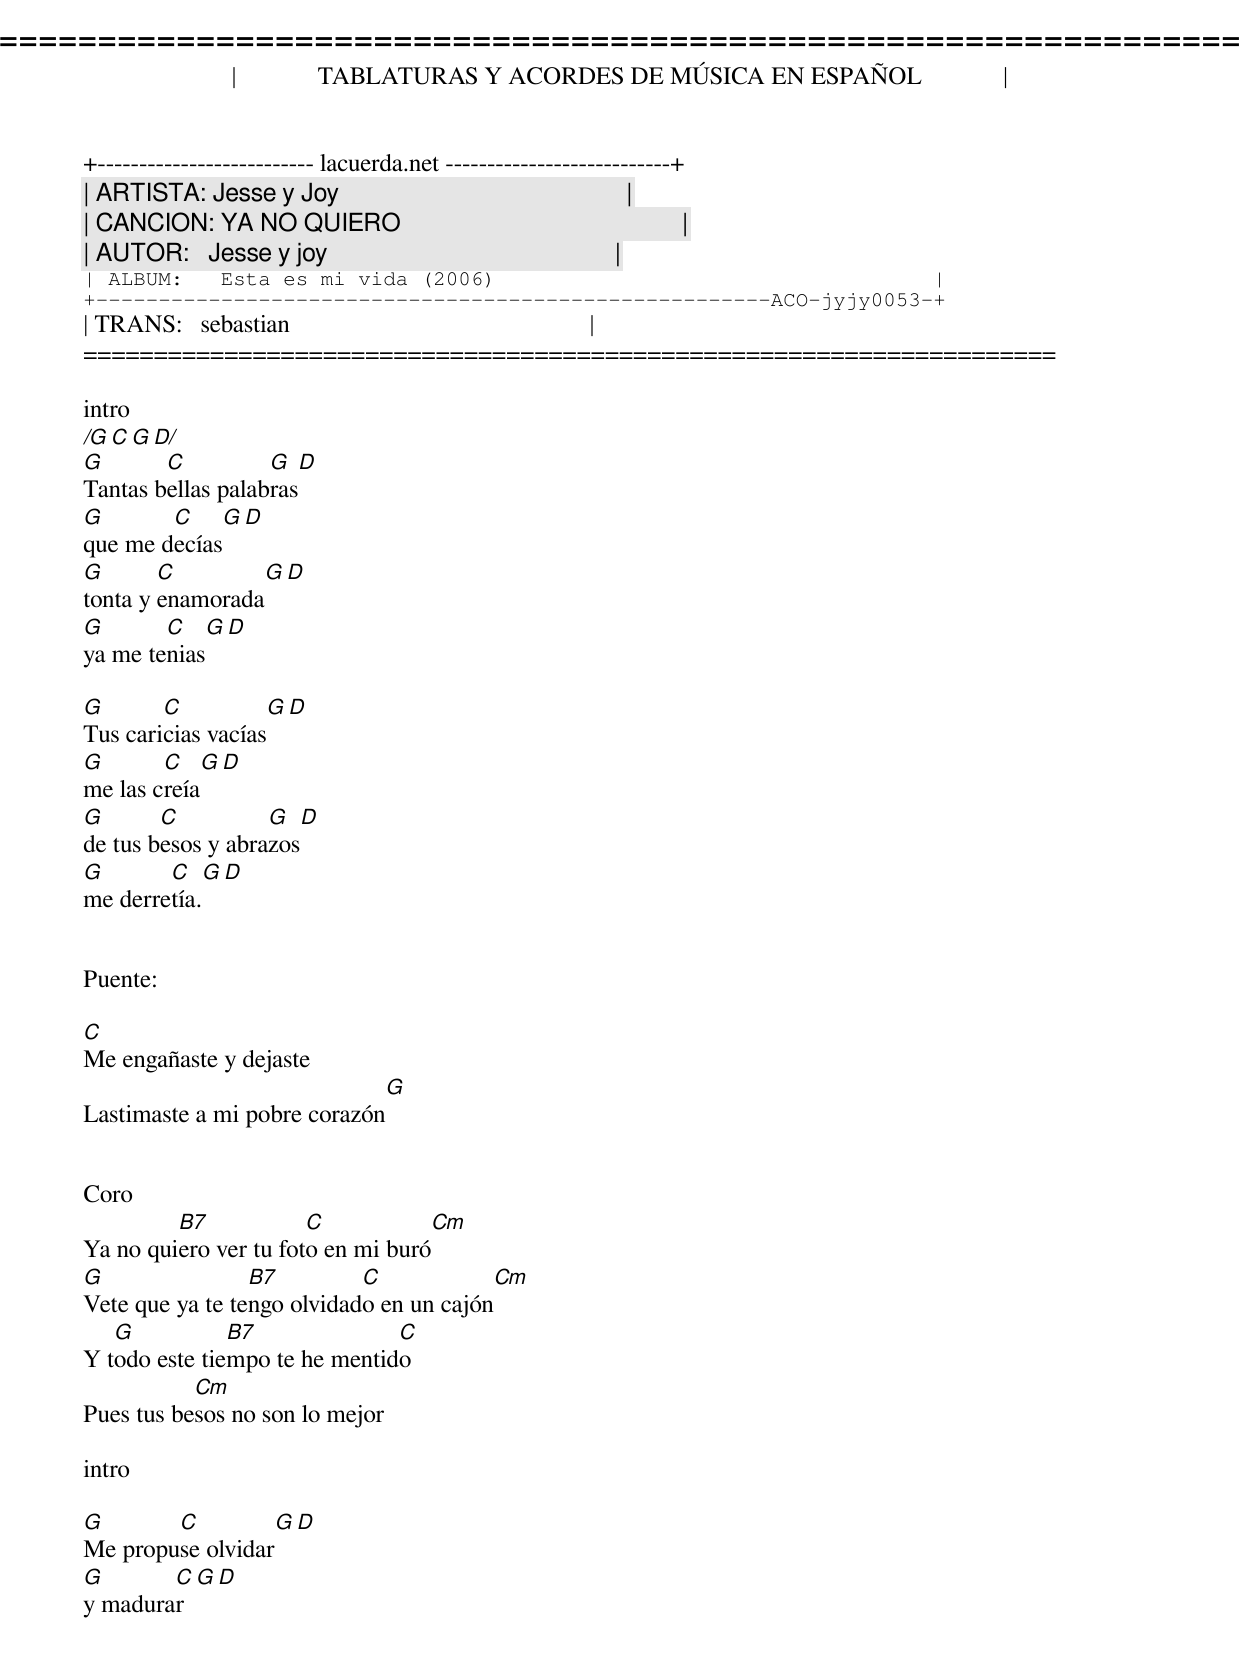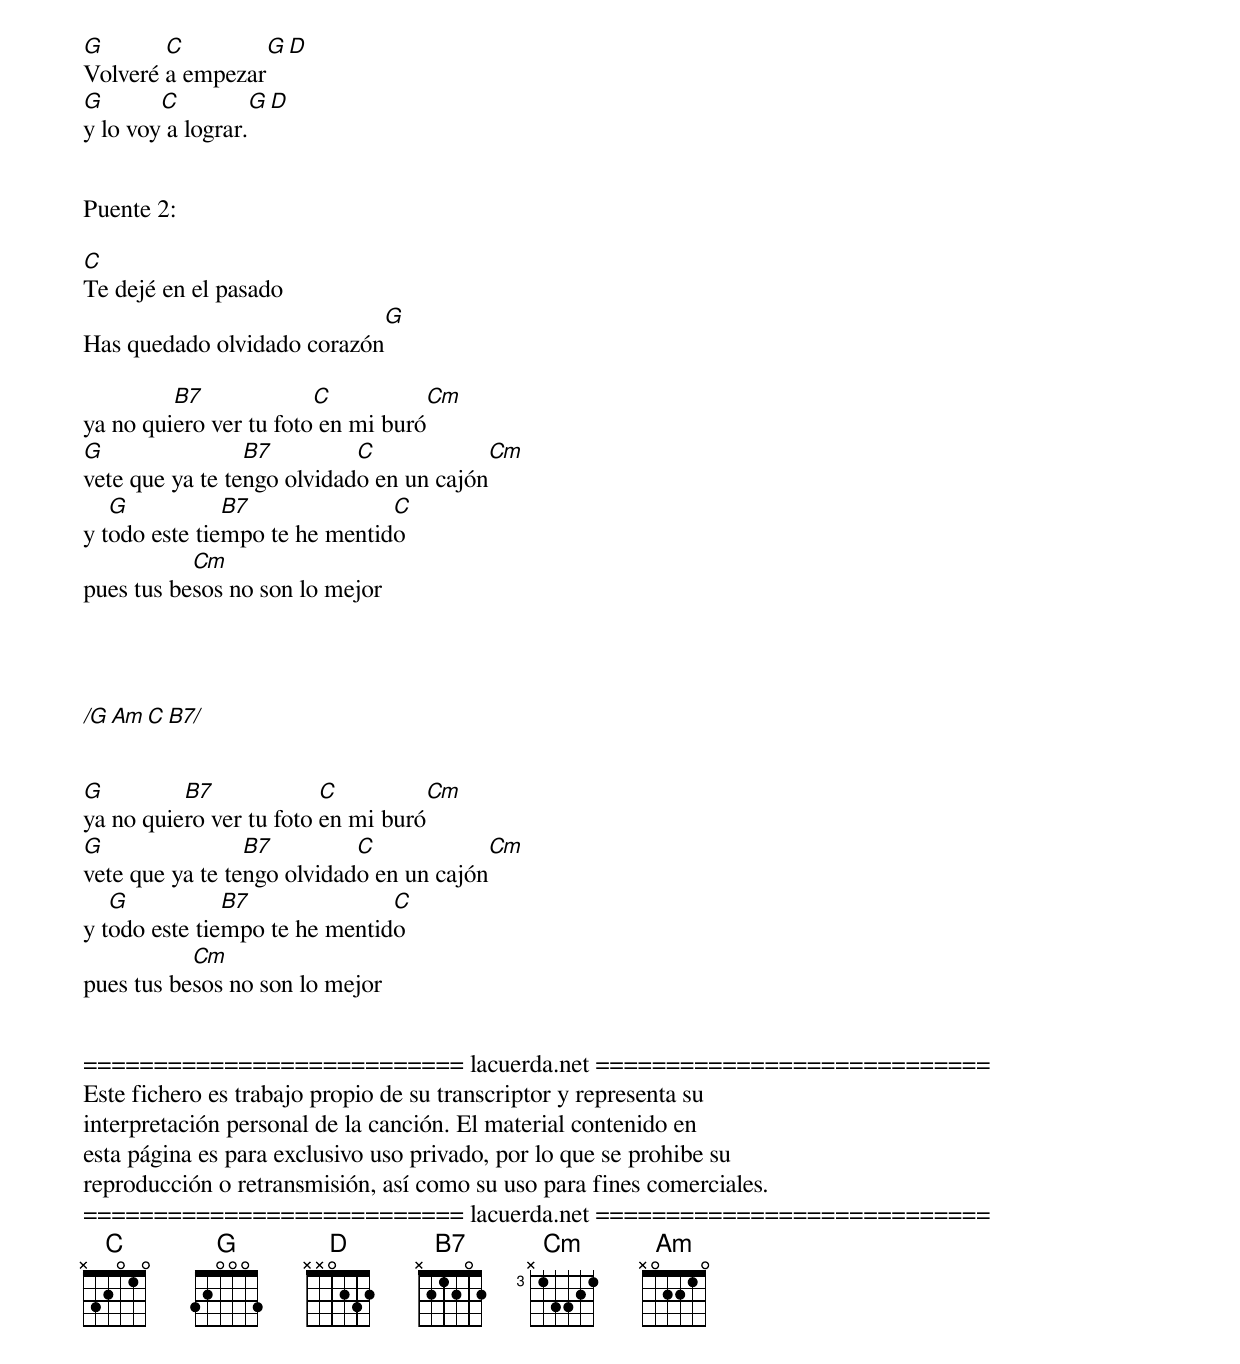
=====================================================================
|             TABLATURAS Y ACORDES DE MÚSICA EN ESPAÑOL             |
+-------------------------- lacuerda.net ---------------------------+
| ARTISTA: Jesse y Joy                                              |
| CANCION: YA NO QUIERO                                             |
| AUTOR:   Jesse y joy                                              |
| ALBUM:   Esta es mi vida (2006)                                   |
+------------------------------------------------------ACO-jyjy0053-+
| TRANS:   sebastian                                                |
=====================================================================

intro
/G C G D/
G       C          G     D
Tantas bellas palabras
G       C          G     D
que me decías
G       C          G     D
tonta y enamorada
G       C          G     D
ya me tenias

G       C          G     D
Tus caricias vacías
G       C          G     D
me las creía
G       C          G     D
de tus besos y abrazos
G       C          G     D
me derretía.


Puente:

C
Me engañaste y dejaste
                                  G
Lastimaste a mi pobre corazón


Coro
         B7            C           Cm
Ya no quiero ver tu foto en mi buró
G                B7         C             Cm
Vete que ya te tengo olvidado en un cajón
   G           B7              C
Y todo este tiempo te he mentido
           Cm
Pues tus besos no son lo mejor

intro

G       C          G     D
Me propuse olvidar
G       C          G     D
y madurar
G       C          G     D
Volveré a empezar
G       C          G     D
y lo voy a lograr.


Puente 2:

C
Te dejé en el pasado
                               G
Has quedado olvidado corazón

         B7             C           Cm
ya no quiero ver tu foto en mi buró
G                B7         C            Cm
vete que ya te tengo olvidado en un cajón
   G           B7              C
y todo este tiempo te he mentido
           Cm
pues tus besos no son lo mejor




/G Am C B7/


G         B7             C           Cm
ya no quiero ver tu foto en mi buró
G                B7         C            Cm
vete que ya te tengo olvidado en un cajón
   G           B7              C
y todo este tiempo te he mentido
           Cm
pues tus besos no son lo mejor


=========================== lacuerda.net ============================
Este fichero es trabajo propio de su transcriptor y representa su
interpretación personal de la canción. El material contenido en
esta página es para exclusivo uso privado, por lo que se prohibe su
reproducción o retransmisión, así como su uso para fines comerciales.
=========================== lacuerda.net ============================
